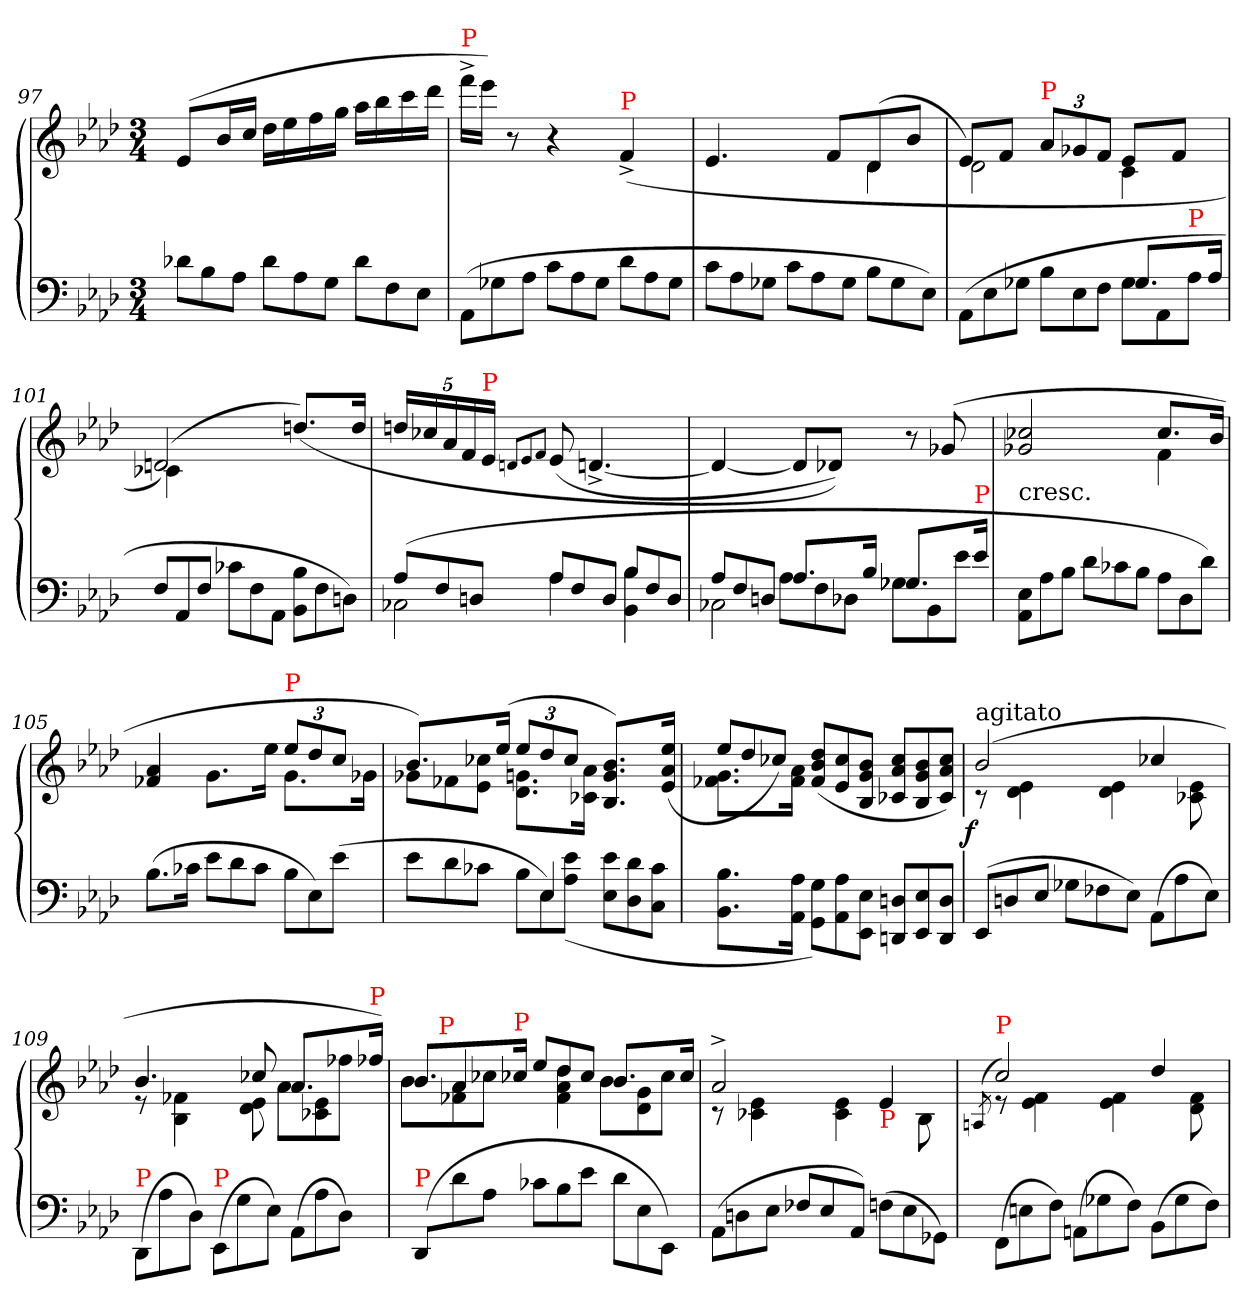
**kern	**kern	**dynam
*part1	*part1	*part1
*staff2	*staff1	*staff1/2
*clefF4	*clefG2	*
*k[b-e-a-d-]	*k[b-e-a-d-]	*
*M3/4	*M3/4	*
*Xtuplet	*	*
=97	=97	=97
12d-XL	(>8e-/L	.
12B-	.	.
.	16b-L	.
12A-J	.	.
.	16ccJJ	.
12d-L	16dd-LL	.
.	16ee-	.
12A-	.	.
.	16ff	.
12GJ	.	.
.	16ggJJ	.
12d-L	16aa-LL	.
.	16bb-	.
12F	.	.
.	16ccc	.
12E-J	.	.
.	16ddd-JJ	.
=98	=98	=98
!	!LO:TX:a:color=red:t=P	!
(>12AA-L	16fff^<LL	.
.	16eee-JJ)	.
12G-X	.	.
.	8r	.
12A-J	.	.
12cL	4r	.
12A-	.	.
12G-J	.	.
!	!LO:TX:a:color=red:t=P	!
12d-L	(>4f^<	.
12A-	.	.
12G-J	.	.
=99	=99	=99
*	*^	*
12cL	4.e-	2ryy	.
12A-	.	.	.
12G-XJ	.	.	.
12cL	.	.	.
12A-	.	.	.
.	8fL	.	.
12G-J	.	.	.
12B-L	(<8d-	4d-	.
12G-	.	.	.
.	8b-J	.	.
12E-J)	.	.	.
=100	=100	=100	=100
*^	*	*	*
(>12AA-L	2ryy	8e-L)	2d-	.
12E-	.	.	.	.
.	.	8fJ	.	.
12G-XJ	.	.	.	.
*	*	*Xbrackettup	*	*
!	!	!LO:TX:a:color=red:t=P	!	!
12B-L	.	12a-L	.	.
12E-	.	12g-X	.	.
12FJ	.	12fJ	.	.
12G-\L	8.G-/L	8e-L	4c	.
12AA-	.	.	.	.
.	.	8fJ	.	.
!LO:TX:a:color=red:t=P	!	!	!	!
12A-J	.	.	.	.
.	16A-Jk	.	.	.
*v	*v	*	*	*
=101	=101	=101	=101
12FL	(>2dn)	4c-X	.
12AA-	.	.	.
12FJ	.	.	.
12c-XL	.	2ryy	.
12F	.	.	.
12AA-J	.	.	.
12B- 12BB-L	(>8.ddn/L)	.	.
12F	.	.	.
12DnJ)	.	.	.
.	16ddJk	.	.
*	*v	*v	*
=102	=102	=102
*^	*	*
!	!LO:N:vis=2	!	!
(>12A-L	4C-X	20ddnLL	.
.	.	20cc-X	.
12F	.	.	.
.	.	20a-	.
.	.	20f	.
12DnJ	.	.	.
!	!	!LO:TX:a:color=red:t=P	!
.	.	20e-JJ	.
.	.	8qqdn/L	.
.	.	8qqe-/	.
.	.	8qqf/J	.
12A-L	4A-\	(<8e-	.
12F	.	.	.
.	.	[4.dn^>	.
12DJ	.	.	.
12B-L	4B-\ 4BB-\	.	.
12F	.	.	.
12DJ	.	.	.
=103	=103	=103	=103
!	!LO:N:vis=2	!	!
12A-L	4C-X\	4dn_	.
12F	.	.	.
12DnJ	.	.	.
8.A-L	12A-L	8dL]	.
.	12F	.	.
.	.	8d-XJ))	.
.	12D-XJ	.	.
16B-Jk	.	.	.
8.G-XL	12G-XL	8r	.
.	12BB-	.	.
.	.	(>8g-X	.
.	12e-J	.	.
!LO:TX:a:color=red:t=P	!	!	!
16e-Jk	.	.	.
*v	*v	*	*
=104	=104	=104
*	*^	*
!	!LO:TX:c:t=cresc.	!	!
12E- 12AA-L	2cc-X 2g-X	2ryy	.
12A-	.	.	.
12B-J	.	.	.
12d-L	.	.	.
12c-X	.	.	.
12B-J	.	.	.
12A-L	8.cc-L	4f	.
12D-	.	.	.
12d-J)	.	.	.
.	16b-Jk	.	.
=105	=105	=105	=105
(<8.B-L	4a- 4f-X	4ryy	.
16c-XJk	.	.	.
12e-\L	8.gL	4ryy	.
12d-\	.	.	.
12c-\J	.	.	.
.	16ee-Jk	.	.
!	!LO:TX:a:color=red:t=P	!	!
12B-L	12ee-L	8.gL	.
12E-)	12dd-	.	.
(>12e-J	12ccJ	.	.
.	.	16g-XJk	.
=106	=106	=106	=106
*^	*	*	*
*	*	*	*Xtuplet	*
12e-L	4ryy	8.b-L)	12g-XL	.
12d-	.	.	12f-X	.
12c-XJ	.	.	12cc-X 12e-J	.
.	.	(>16ee-Jk	.	.
12ryy	12B-\L	12ee-L	8.gn 8.d-L	.
6E-/	12E-)	12dd-	.	.
.	(>12e- 12A-J	12cc-J	.	.
.	.	.	16a- 16c-XJk	.
12e-\ 12E-\L	4ryy	8.b- 8.g 8.B-L)	4ryy	.
12d- 12D-	.	.	.	.
12c- 12CJ	.	.	.	.
.	.	(>16ee- 16a- 16e-Jk	.	.
*v	*v	*	*	*
=107	=107	=107	=107
8.B- 8.BB-L	12ee-L	8.g 8.f-XL	.
.	12dd-	.	.
.	12cc-XJ)	.	.
16A- 16AA-Jk	.	16a- 16f-Jk	.
12G\ 12GG\L)	(>12dd- 12b- 12f-L	2ryy	.
12A- 12AA-	12cc- 12e-	.	.
12E- 12EE-J	12b- 12g 12B-J	.	.
12Dn 12DDnL	12cc- 12a- 12c-L	.	.
12E- 12EE-	12b- 12g 12B-	.	.
12D 12DDJ	12cc- 12a- 12c-J)	.	.
=108	=108	=108	=108
!	!LO:TX:a:t=agitato	!	!
!	!	!	!LO:DY:rj
(>12EE-L	(>2b-	8rc	f
12Dn	.	.	.
.	.	4e- 4d-	.
12E-J	.	.	.
12G-XL	.	.	.
12F-X	.	.	.
.	.	4e- 4d-	.
12E-J)	.	.	.
(>12AA-L	4cc-X	.	.
12A-	.	.	.
.	.	8e- 8c-X	.
12E-J)	.	.	.
=109	=109	=109	=109
!LO:TX:a:color=red:t=P	!	!	!
(>12DD-/L	4.b-	8re	.
12A-\	.	.	.
.	.	4f-X 4B-	.
12D-\J)	.	.	.
!LO:TX:a:color=red:t=P	!	!	!
(>12EE-/L	.	.	.
12G\	.	.	.
.	8cc-X/	8d-\ 8e-\	.
12E-\J)	.	.	.
(>12AA-L	8.a-/L	12a-L	.
12A-	.	12e- 12c-X	.
12D-J)	.	12ff-XJ	.
!	!LO:TX:a:color=red:t=P	!	!
.	16ff-XJk)	.	.
=110	=110	=110	=110
*	*	*^	*
!LO:TX:a:color=red:t=P	!	!	!	!
(>12DD-/L	8.b-L	12b-\L	12ryy	.
!	!	!LO:TX:a:color=red:t=P	!	!
12d-\	.	12a- 12f-X	4a-/	.
12A-\J	.	12cc-XJ	.	.
!	!LO:TX:a:color=red:t=P	!	!	!
.	16cc-XJk	.	.	.
12c-XL	12ee-L	4ryy	.	.
12B-	12dd-	.	4dd-\ 4a-\ 4f-\	.
12e-J	12cc-J	.	.	.
12d-L	8.b-L	12b-\L	.	.
12E-	.	12g 12d-	6ryy	.
12EE-J)	.	12cc-J	.	.
.	16cc-Jk	.	.	.
*	*	*v	*v	*
=111	=111	=111	=111
(>12AA-\L	2a-^	8rc	.
12Dn	.	.	.
.	.	4e- 4c-X	.
12E-J	.	.	.
12F-XL	.	.	.
12E-	.	.	.
.	.	4e- 4c-	.
12AA-J)	.	.	.
!	!LO:TX:b:color=red:t=P	!	!
(12Fn\L	4e-	.	.
12E-	.	.	.
.	.	8B-	.
12GG-XJ)	.	.	.
=112	=112	=112	=112
.	(>8qAn/	.	.
!	!LO:TX:a:color=red:t=P	!	!
(>12FF\L	2cc)	8re	.
12En	.	.	.
.	.	4f 4e-	.
12FJ)	.	.	.
(>12AAn\L	.	.	.
12G-X	.	.	.
.	.	4f 4e-	.
12FJ)	.	.	.
(>12BB-\L	4dd-	.	.
12G-	.	.	.
.	.	8f 8d-	.
12FJ)	.	.	.
*	*v	*v	*
=	=	=
*-	*-	*-
